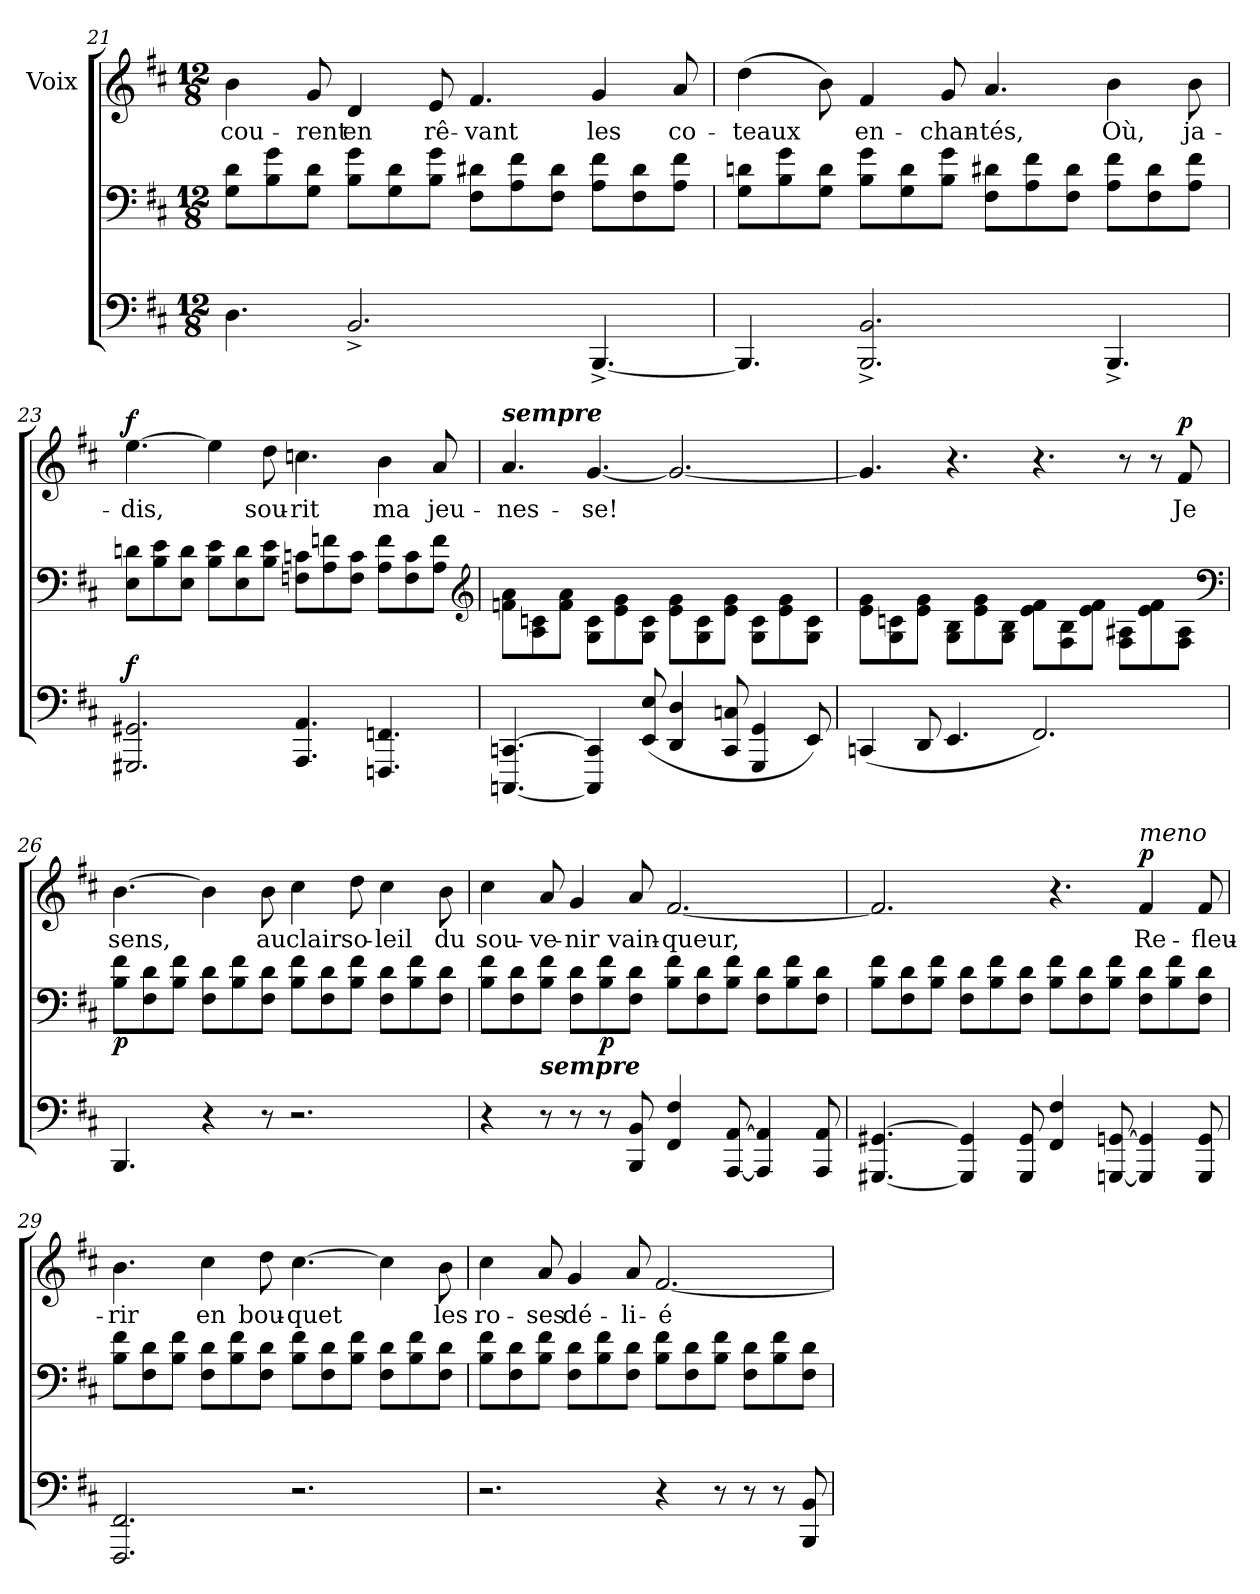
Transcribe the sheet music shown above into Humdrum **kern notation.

**kern	**kern	**dynam	**kern	**text	**dynam
*part2	*part2	*part2	*part1	*part1	*part1
*staff3	*staff2	*staff2/3	*staff1	*staff1	*staff1
*	*	*	*I"Voix	*	*
!!LO:LB:g=z
*clefF4	*clefF4	*	*clefG2	*	*
*k[f#c#]	*k[f#c#]	*	*k[f#c#]	*	*
*b:	*b:	*	*b:	*	*
*M12/8	*M12/8	*	*M12/8	*	*
=21	=21	=21	=21	=21	=21
*	*	*	*^	*	*
4.D\	8G\ 8d\L	.	4b\	8ryy	-cou-	.
!	!	!	!	!	!	!LO:DY:a
.	8B\ 8g\	.	.	1ryy	.	cresc. molto
.	8G\ 8d\J	.	8g/	.	-rent	.
2.BB^/	8B\ 8g\L	.	4d/	.	en	.
.	8G\ 8d\	.	.	.	.	.
!	!	!LO:DY:b	!	!	!	!
.	8B\ 8g\J	cresc.	8e/	.	rê-	.
.	8F#\ 8d#X\L	.	4.f#/	.	-vant	.
.	8A\ 8f#\	.	.	.	.	.
.	8F#\ 8d#\J	.	.	.	.	.
[4.BBB^/	8A\ 8f#\L	.	4g/	4.ryy	les	.
.	8F#\ 8d#\	.	.	.	.	.
.	8A\ 8f#\J	.	8a/	.	co-	.
*	*	*	*v	*v	*	*
=22	=22	=22	=22	=22	=22
4.BBB/]	8G\ 8dn\L	.	(>4dd\	teaux	.
.	8B\ 8g\	.	.	.	.
.	8G\ 8d\J	.	8b\)	.	.
2.BBB^/ 2.BB^/	8B\ 8g\L	.	4f#/	en-	.
.	8G\ 8d\	.	.	.	.
.	8B\ 8g\J	.	8g/	-chan-	.
.	8F#\ 8d#X\L	.	4.a/	-tés,	.
.	8A\ 8f#\	.	.	.	.
.	8F#\ 8d#\J	.	.	.	.
4.BBB^/	8A\ 8f#\L	.	4b\	Où,	.
.	8F#\ 8d#\	.	.	.	.
.	8A\ 8f#\J	.	8b\	ja-	.
!!LO:LB:g=z
=23	=23	=23	=23	=23	=23
!	!	!LO:DY:a=2	!	!	!LO:DY:a
2.GGG#X/ 2.GG#X/	8E\ 8dn\L	f	[4.ee\	dis,	f
.	8B\ 8e\	.	.	.	.
.	8E\ 8d\J	.	.	.	.
.	8B\ 8e\L	.	4ee\]	.	.
.	8E\ 8d\	.	.	.	.
.	8B\ 8e\J	.	8dd\	sou-	.
4.AAA/ 4.AA/	8Fn\ 8cn\L	.	4.ccn\	-rit	.
.	8A\ 8fn\	.	.	.	.
.	8F\ 8c\J	.	.	.	.
4.FFFn/ 4.FFn/	8A\ 8f\L	.	4b\	ma	.
.	8F\ 8c\	.	.	.	.
.	8A\ 8f\J	.	8a/	jeu-	.
*	*clefG2	*	*	*	*
!!LO:PB:g=z
=24	=24	=24	=24	=24	=24
!	!	!	!LO:TX:a:Bi:t=sempre	!	!
[4.CCCn/ [4.CCn/	8fn\ 8a\L	.	4.a/	-nes-	.
.	8A\ 8cn\	.	.	.	.
.	8f\ 8a\J	.	.	.	.
4CCC]/ 4CC]/	8G\ 8c\L	.	[4.g/	se!	.
.	8e\ 8g\	.	.	.	.
(<8EE/ 8E/	8G\ 8c\J	.	.	.	.
4DD/ 4D/	8e\ 8g\L	.	2.g/_	.	.
.	8G\ 8c\	.	.	.	.
8CC/ 8Cn/	8e\ 8g\J	.	.	.	.
4GGG/ 4GG/	8G\ 8c\L	.	.	.	.
.	8e\ 8g\	.	.	.	.
8EE/)	8G\ 8c\J	.	.	.	.
=25	=25	=25	=25	=25	=25
!	!	!LO:DY:b	!	!	!
(<4CCn/	8e\ 8g\L	dimin.	4.g/]	.	.
.	8G\ 8cn\	.	.	.	.
8DD/	8e\ 8g\J	.	.	.	.
4.EE/	8G\ 8B\L	.	4.r	.	.
.	8e\ 8g\	.	.	.	.
.	8G\ 8B\J	.	.	.	.
2.FF#/)	8e\ 8f#\L	.	4.r	.	.
.	8F#\ 8B\	.	.	.	.
.	8e\ 8f#\J	.	.	.	.
.	8F#\ 8A#X\L	.	8r	.	.
.	8e\ 8f#\	.	8r	.	.
!	!	!	!	!	!LO:DY:a
.	8F#\ 8A#\J	.	8f#/	Je	p
*	*clefF4	*	*	*	*
!!LO:LB:g=z
=26	=26	=26	=26	=26	=26
!	!	!LO:DY:b	!	!	!
4.BBB/	8B\ 8f#\L	p	[4.b\	sens,	.
.	8F#\ 8d\	.	.	.	.
.	8B\ 8f#\J	.	.	.	.
4r	8F#\ 8d\L	.	4b\]	.	.
.	8B\ 8f#\	.	.	.	.
8r	8F#\ 8d\J	.	8b\	au	.
2.r	8B\ 8f#\L	.	4cc#\	clair	.
.	8F#\ 8d\	.	.	.	.
.	8B\ 8f#\J	.	8dd\	so-	.
.	8F#\ 8d\L	.	4cc#\	-leil	.
.	8B\ 8f#\	.	.	.	.
.	8F#\ 8d\J	.	8b\	du	.
=27	=27	=27	=27	=27	=27
4r	8B\ 8f#\L	.	4cc#\	sou-	.
.	8F#\ 8d\	.	.	.	.
!	!LO:TX:b:Bi:t=sempre	!	!	!	!
8r	8B\ 8f#\J	.	8a/	-ve-	.
8r	8F#\ 8d\L	.	4g/	-nir	.
!	!	!LO:DY:b	!	!	!
8r	8B\ 8f#\	p	.	.	.
8BBB/ 8BB/	8F#\ 8d\J	.	8a/	vain-	.
4FF#/ 4F#/	8B\ 8f#\L	.	[2.f#/	queur,	.
.	8F#\ 8d\	.	.	.	.
[8AAA/ [8AA/	8B\ 8f#\J	.	.	.	.
4AAA]/ 4AA]/	8F#\ 8d\L	.	.	.	.
.	8B\ 8f#\	.	.	.	.
8AAA/ 8AA/	8F#\ 8d\J	.	.	.	.
!!LO:LB:g=z
=28	=28	=28	=28	=28	=28
[4.GGG#X/ [4.GG#X/	8B\ 8f#\L	.	2.f#/]	.	.
.	8F#\ 8d\	.	.	.	.
.	8B\ 8f#\J	.	.	.	.
4GGG#]/ 4GG#]/	8F#\ 8d\L	.	.	.	.
.	8B\ 8f#\	.	.	.	.
8GGG#/ 8GG#/	8F#\ 8d\J	.	.	.	.
4FF#/ 4F#/	8B\ 8f#\L	.	4.r	.	.
.	8F#\ 8d\	.	.	.	.
[8GGGn/ [8GGn/	8B\ 8f#\J	.	.	.	.
!	!	!	!LO:TX:a:i:t=meno	!	!
!	!	!	!	!	!LO:DY:a
4GGG]/ 4GG]/	8F#\ 8d\L	.	4f#/	Re-	p
.	8B\ 8f#\	.	.	.	.
8GGG/ 8GG/	8F#\ 8d\J	.	8f#/	-fleu-	.
=29	=29	=29	=29	=29	=29
2.FFF#/ 2.FF#/	8B\ 8f#\L	.	4.b\	-rir	.
.	8F#\ 8d\	.	.	.	.
.	8B\ 8f#\J	.	.	.	.
.	8F#\ 8d\L	.	4cc#\	en	.
.	8B\ 8f#\	.	.	.	.
.	8F#\ 8d\J	.	8dd\	bou-	.
2.r	8B\ 8f#\L	.	[4.cc#\	quet	.
.	8F#\ 8d\	.	.	.	.
.	8B\ 8f#\J	.	.	.	.
.	8F#\ 8d\L	.	4cc#\]	.	.
.	8B\ 8f#\	.	.	.	.
.	8F#\ 8d\J	.	8b\	les	.
!!LO:PB:g=z
=30	=30	=30	=30	=30	=30
2.r	8B\ 8f#\L	.	4cc#\	ro-	.
.	8F#\ 8d\	.	.	.	.
.	8B\ 8f#\J	.	8a/	-ses	.
.	8F#\ 8d\L	.	4g/	dé-	.
.	8B\ 8f#\	.	.	.	.
.	8F#\ 8d\J	.	8a/	-li-	.
4r	8B\ 8f#\L	.	[2.f#/	-é-	.
.	8F#\ 8d\	.	.	.	.
8r	8B\ 8f#\J	.	.	.	.
8r	8F#\ 8d\L	.	.	.	.
8r	8B\ 8f#\	.	.	.	.
8BBB/ 8BB/	8F#\ 8d\J	.	.	.	.
=	=	=	=	=	=
*-	*-	*-	*-	*-	*-
